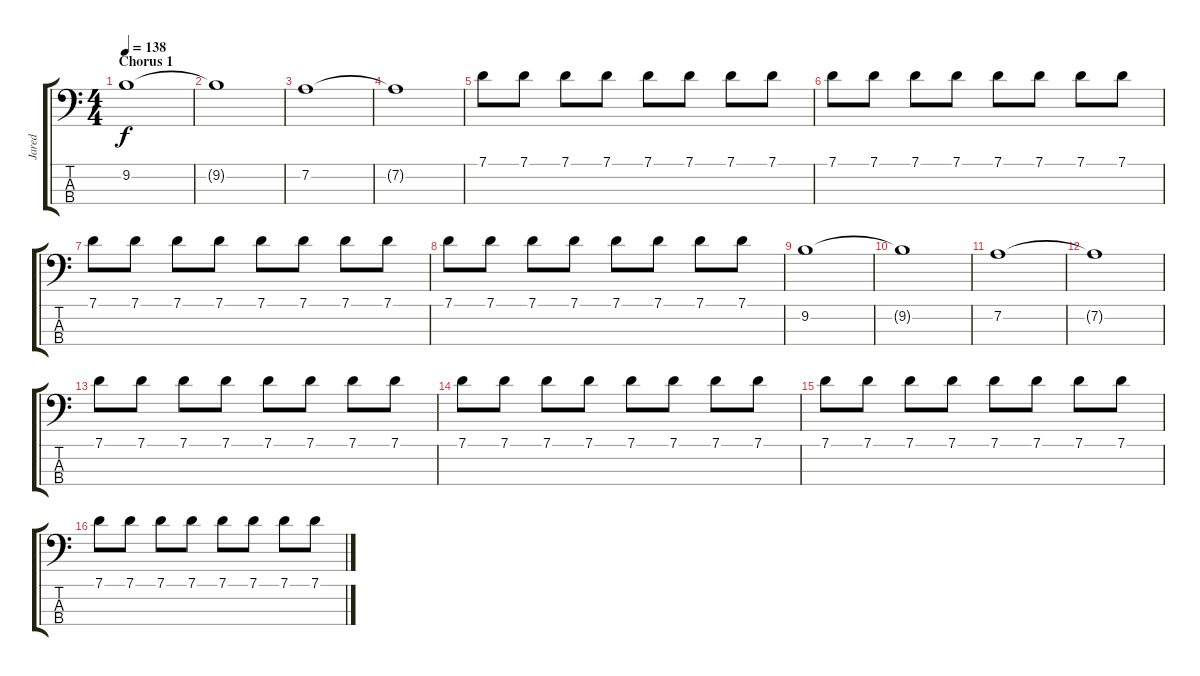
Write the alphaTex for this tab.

\track ("Jared" "Jared") {instrument electricbassfinger}
\staff {score tabs}
\tuning (G2 D2 A1 D1) {hide}
\ts (4 4)
\section ("" "Chorus 1")
\tempo 138
\clef f4
\ks c
9.2.1{dy f} |
9.2{t}.1 |
7.2.1 |
7.2{t}.1 |
7.1.8 7.1.8 7.1.8 7.1.8 7.1.8 7.1.8 7.1.8 7.1.8 |
7.1.8 7.1.8 7.1.8 7.1.8 7.1.8 7.1.8 7.1.8 7.1.8 |
7.1.8 7.1.8 7.1.8 7.1.8 7.1.8 7.1.8 7.1.8 7.1.8 |
7.1.8 7.1.8 7.1.8 7.1.8 7.1.8 7.1.8 7.1.8 7.1.8 |
9.2.1 |
9.2{t}.1 |
7.2.1 |
7.2{t}.1 |
7.1.8 7.1.8 7.1.8 7.1.8 7.1.8 7.1.8 7.1.8 7.1.8 |
7.1.8 7.1.8 7.1.8 7.1.8 7.1.8 7.1.8 7.1.8 7.1.8 |
7.1.8 7.1.8 7.1.8 7.1.8 7.1.8 7.1.8 7.1.8 7.1.8 |
7.1.8 7.1.8 7.1.8 7.1.8 7.1.8 7.1.8 7.1.8 7.1.8
